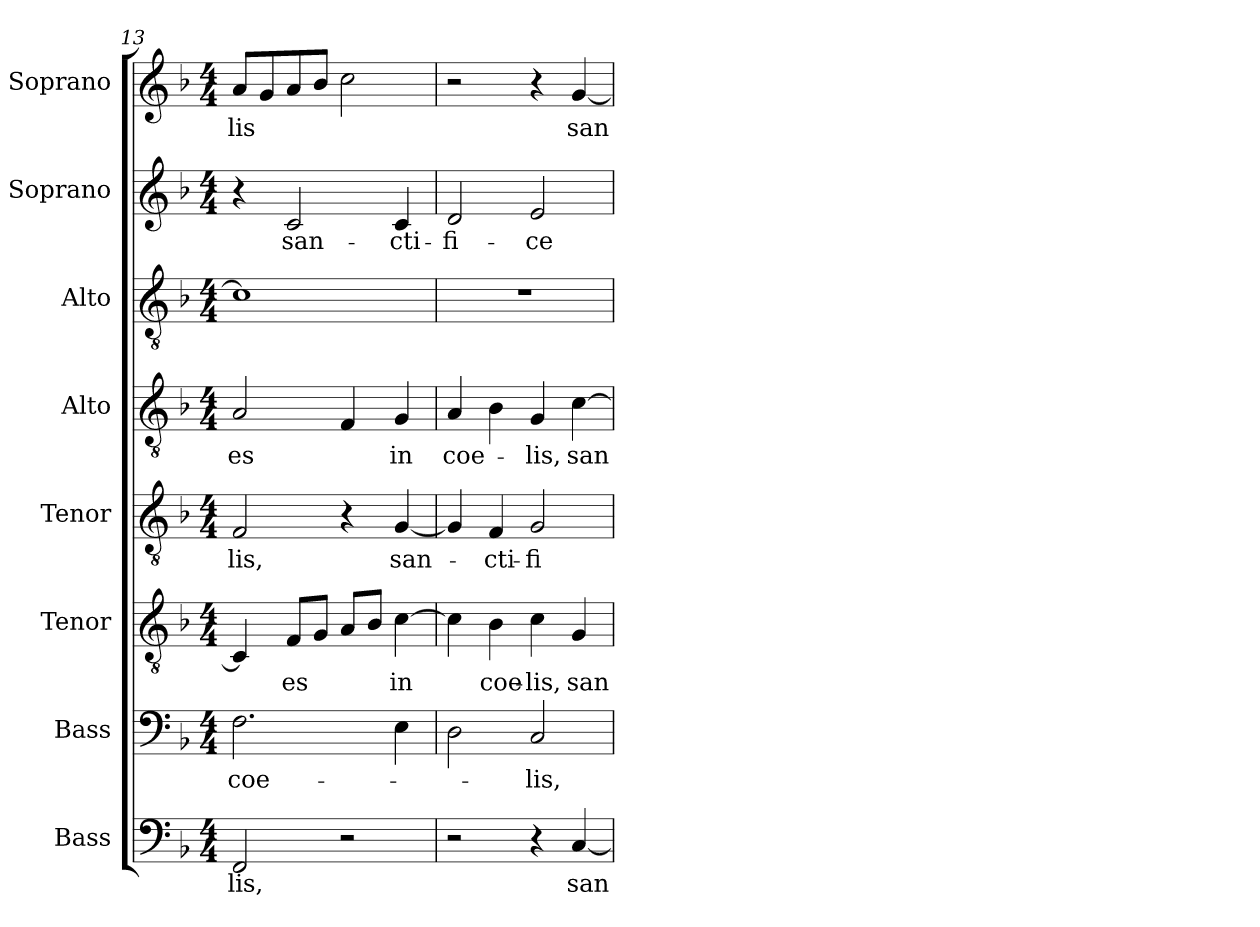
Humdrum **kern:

**kern	**text	**kern	**text	**kern	**text	**kern	**text	**kern	**text	**kern	**kern	**text	**kern	**text
*part8	*part8	*part7	*part7	*part6	*part6	*part5	*part5	*part4	*part4	*part3	*part2	*part2	*part1	*part1
*staff8	*staff8	*staff7	*staff7	*staff6	*staff6	*staff5	*staff5	*staff4	*staff4	*staff3	*staff2	*staff2	*staff1	*staff1
*I"Bass	*	*I"Bass	*	*I"Tenor	*	*I"Tenor	*	*I"Alto	*	*I"Alto	*I"Soprano	*	*I"Soprano	*
*I'B.	*	*I'B.	*	*I'T.	*	*I'T.	*	*I'A.	*	*I'A.	*I'S.	*	*I'S.	*
*clefF4	*	*clefF4	*	*clefGv2	*	*clefGv2	*	*clefGv2	*	*clefGv2	*clefG2	*	*clefG2	*
*	*	*	*	*ITrd7c12	*	*ITrd7c12	*	*ITrd7c12	*	*ITrd7c12	*	*	*	*
*k[b-]	*	*k[b-]	*	*k[b-]	*	*k[b-]	*	*k[b-]	*	*k[b-]	*k[b-]	*	*k[b-]	*
*F:	*	*F:	*	*F:	*	*F:	*	*F:	*	*F:	*F:	*	*F:	*
*M4/4	*	*M4/4	*	*M4/4	*	*M4/4	*	*M4/4	*	*M4/4	*M4/4	*	*M4/4	*
=13	=13	=13	=13	=13	=13	=13	=13	=13	=13	=13	=13	=13	=13	=13
!	!LO:LY:b:color=#000000	!	!	!	!	!	!	!	!	!	!	!	!	!
!	!	!	!LO:LY:b:color=#000000	!	!	!	!	!	!	!	!	!	!	!
!	!	!	!	!	!	!	!LO:LY:b:color=#000000	!	!	!	!	!	!	!
!	!	!	!	!	!	!	!	!	!LO:LY:b:color=#000000	!	!	!	!	!
!	!	!	!	!	!	!	!	!	!	!	!	!	!	!LO:LY:b:color=#000000
2FFi/	-lis,	2.Fi\	coe-	4CCi/]	.	2FFi/	-lis,	2AAi/	es	1Ci]	4r	.	8ai/L	-lis
.	.	.	.	.	.	.	.	.	.	.	.	.	8gi/	.
!	!	!	!	!	!LO:LY:b:color=#000000	!	!	!	!	!	!	!	!	!
!	!	!	!	!	!	!	!	!	!	!	!	!LO:LY:b:color=#000000	!	!
.	.	.	.	8FFi/L	es	.	.	.	.	.	2ci/	san-	8ai/	.
.	.	.	.	8GGi/J	.	.	.	.	.	.	.	.	8b-i/J	.
2r	.	.	.	8AAi/L	.	4r	.	4FFi/	.	.	.	.	2cci\	.
.	.	.	.	8BB-i/J	.	.	.	.	.	.	.	.	.	.
!	!	!	!	!	!LO:LY:b:color=#000000	!	!	!	!	!	!	!	!	!
!	!	!	!	!	!	!	!LO:LY:b:color=#000000	!	!	!	!	!	!	!
!	!	!	!	!	!	!	!	!	!LO:LY:b:color=#000000	!	!	!	!	!
!	!	!	!	!	!	!	!	!	!	!	!	!LO:LY:b:color=#000000	!	!
.	.	4Ei\	.	[4Ci\	in	[4GGi/	san-	4GGi/	in	.	4ci/	-cti-	.	.
=14	=14	=14	=14	=14	=14	=14	=14	=14	=14	=14	=14	=14	=14	=14
!	!	!	!	!	!	!	!	!	!LO:LY:b:color=#000000	!	!	!	!	!
!	!	!	!	!	!	!	!	!	!	!	!	!LO:LY:b:color=#000000	!	!
2r	.	2Di\	.	4Ci\]	.	4GGi/]	.	4AAi/	coe-	1r	2di/	-fi-	2r	.
!	!	!	!	!	!LO:LY:b:color=#000000	!	!	!	!	!	!	!	!	!
!	!	!	!	!	!	!	!LO:LY:b:color=#000000	!	!	!	!	!	!	!
.	.	.	.	4BB-i\	coe-	4FFi/	-cti-	4BB-i\	.	.	.	.	.	.
!	!	!	!LO:LY:b:color=#000000	!	!	!	!	!	!	!	!	!	!	!
!	!	!	!	!	!LO:LY:b:color=#000000	!	!	!	!	!	!	!	!	!
!	!	!	!	!	!	!	!LO:LY:b:color=#000000	!	!	!	!	!	!	!
!	!	!	!	!	!	!	!	!	!LO:LY:b:color=#000000	!	!	!	!	!
!	!	!	!	!	!	!	!	!	!	!	!	!LO:LY:b:color=#000000	!	!
4r	.	2Ci/	-lis,	4Ci\	-lis,	2GGi/	-fi-	4GGi/	-lis,	.	2ei/	-ce-	4r	.
!	!LO:LY:b:color=#000000	!	!	!	!	!	!	!	!	!	!	!	!	!
!	!	!	!	!	!LO:LY:b:color=#000000	!	!	!	!	!	!	!	!	!
!	!	!	!	!	!	!	!	!	!LO:LY:b:color=#000000	!	!	!	!	!
!	!	!	!	!	!	!	!	!	!	!	!	!	!	!LO:LY:b:color=#000000
[4Ci/	san-	.	.	4GGi/	san-	.	.	[4Ci\	san-	.	.	.	[4gi/	san-
=	=	=	=	=	=	=	=	=	=	=	=	=	=	=
*-	*-	*-	*-	*-	*-	*-	*-	*-	*-	*-	*-	*-	*-	*-
